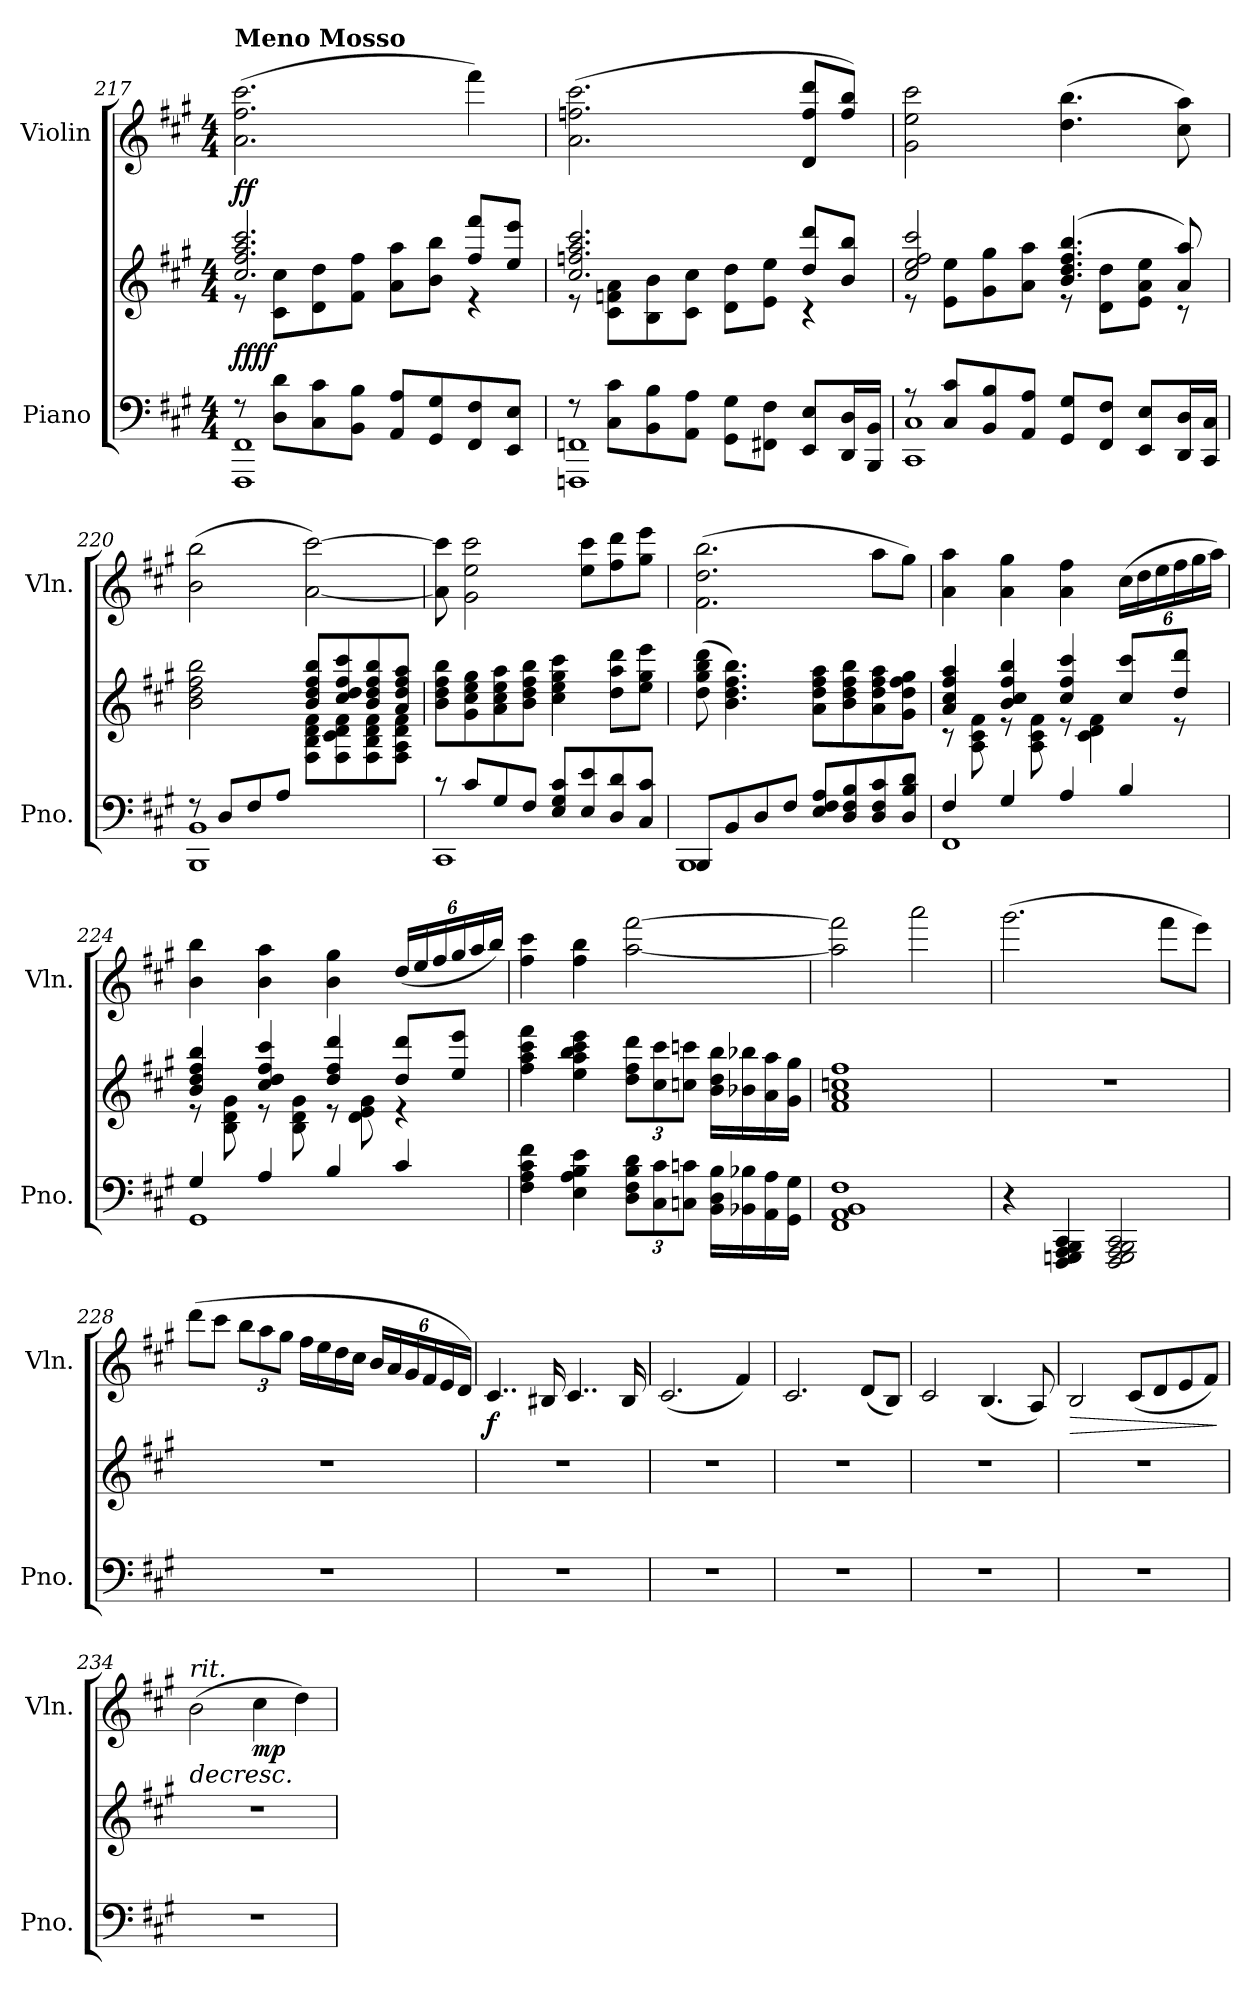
**kern	**kern	**dynam	**kern	**dynam
*part2	*part2	*part2	*part1	*part1
*staff3	*staff2	*staff2/3	*staff1	*staff1
*I"Piano	*	*	*I"Violin	*
*I'Pno.	*	*	*I'Vln.	*
*clefF4	*clefG2	*	*clefG2	*
*k[f#c#g#]	*k[f#c#g#]	*	*k[f#c#g#]	*
*M4/4	*M4/4	*	*M4/4	*
*MM95	*MM95	*	*MM95	*
=217	=217	=217	=217	=217
*^	*^	*	*	*
!	!	!	!	!	!LO:TX:a:B:t=Meno Mosso	!
!	!	!	!	!LO:DY:b	!	!
!	!	!	!	!LO:DY:n=1:b	!	!LO:DY:b
8r	1FFF# 1FF#	2.cc#/ 2.ff#/ 2.aa/ 2.ccc#/	8r	ff ff	(2.a\ 2.ff#\ 2.ccc#\	ff
8D\ 8d\L	.	.	8c#\ 8cc#\L	.	.	.
8C#\ 8c#\	.	.	8d\ 8dd\	.	.	.
8BB\ 8B\J	.	.	8f#\ 8ff#\J	.	.	.
8AA/ 8A/L	.	.	8a\ 8aa\L	.	.	.
8GG#/ 8G#/	.	.	8b\ 8bb\J	.	.	.
8FF#/ 8F#/	.	8ff#/ 8fff#/L	4r	.	4fff#\)	.
8EE/ 8E/J	.	8ee/ 8eee/J	.	.	.	.
!!LO:LB:g=z
=218	=218	=218	=218	=218	=218	=218
8r	1FFFn 1FFn	2.cc#/ 2.ffn/ 2.aa/ 2.ccc#/	8r	.	(2.a\ 2.ffn\ 2.ccc#\	.
8C#\ 8c#\L	.	.	8c#\ 8fn\ 8a\L	.	.	.
8BB\ 8B\	.	.	8B\ 8b\	.	.	.
8AA\ 8A\J	.	.	8c#\ 8cc#\J	.	.	.
8GG#\ 8G#\L	.	.	8d\ 8dd\L	.	.	.
8FF#X\ 8F#\J	.	.	8e\ 8ee\J	.	.	.
8EE/ 8E/L	.	8dd/ 8ddd/L	4r	.	8d/ 8ff/ 8ddd/L	.
16DD/ 16D/L	.	8b/ 8bb/J	.	.	8ff/ 8bb/J)	.
16BBB/ 16BB/JJ	.	.	.	.	.	.
=219	=219	=219	=219	=219	=219	=219
8r	1CC# 1C#	2cc#/ 2ee/ 2ff#/ 2ccc#/	8r	.	2g#\ 2ee\ 2ccc#\	.
8C#/ 8c#/L	.	.	8e\ 8ee\L	.	.	.
8BB/ 8B/	.	.	8g#\ 8gg#\	.	.	.
8AA/ 8A/J	.	.	8a\ 8aa\J	.	.	.
8GG#/ 8G#/L	.	(4.b/ 4.dd/ 4.ff#/ 4.bb/	8r	.	(4.dd\ 4.bb\	.
8FF#/ 8F#/J	.	.	8d\ 8dd\L	.	.	.
8EE/ 8E/L	.	.	8e\ 8a\ 8ee\J	.	.	.
16DD/ 16D/L	.	8a/ 8aa/)	8r	.	8cc#\ 8aa\)	.
16CC#/ 16C#/JJ	.	.	.	.	.	.
=220	=220	=220	=220	=220	=220	=220
8r	1BBB 1BB	2b\ 2dd\ 2ff#\ 2bb\	2ryy	.	(2b\ 2bb\	.
8D/L	.	.	.	.	.	.
8F#/	.	.	.	.	.	.
8A/J	.	.	.	.	.	.
2ryy	.	8b/ 8dd/ 8ff#/ 8bb/L	8F#\ 8B\ 8d\ 8f#\L	.	[2a\ [2ccc#\)	.
.	.	8cc#/ 8dd/ 8ff#/ 8ccc#/	8F#\ 8c#\ 8d\ 8f#\	.	.	.
.	.	8b/ 8dd/ 8ff#/ 8bb/	8F#\ 8B\ 8d\ 8f#\	.	.	.
.	.	8a/ 8dd/ 8ff#/ 8aa/J	8F#\ 8A\ 8d\ 8f#\J	.	.	.
*	*	*v	*v	*	*	*
=221	=221	=221	=221	=221	=221
8r	1CC#	8b\ 8dd\ 8ff#\ 8bb\L	.	8a\] 8ccc#\]	.
8c#/L	.	8g#\ 8cc#\ 8ee\ 8gg#\	.	2g#\ 2ee\ 2ccc#\	.
8G#/	.	8a\ 8cc#\ 8ee\ 8aa\	.	.	.
8F#/J	.	8b\ 8dd\ 8ff#\ 8bb\J	.	.	.
8E/ 8G#/ 8c#/L	.	4cc#\ 4ee\ 4gg#\ 4ccc#\	.	.	.
8E/ 8e/	.	.	.	8ee\ 8ccc#\L	.
8D/ 8d/	.	8dd\ 8aa\ 8ddd\L	.	8ff#\ 8ddd\	.
8C#/ 8c#/J	.	8ee\ 8gg#\ 8eee\J	.	8gg#\ 8eee\J	.
!!LO:LB:g=z
=222	=222	=222	=222	=222	=222
8BBB/L	1BBB	(8dd\ 8gg#\ 8bb\ 8ddd\	.	(2.f#\ 2.dd\ 2.bb\	.
8BB/	.	4.b\ 4.dd\ 4.ff#\ 4.bb\)	.	.	.
8D/	.	.	.	.	.
8F#/J	.	.	.	.	.
8E/ 8F#/ 8A/L	.	8a\ 8dd\ 8ff#\ 8aa\L	.	.	.
8D/ 8F#/ 8B/	.	8b\ 8dd\ 8ff#\ 8bb\	.	.	.
8D/ 8F#/ 8c#/	.	8a\ 8dd\ 8ff#\ 8aa\	.	8aa\L	.
8D/ 8B/ 8d/J	.	8g#\ 8dd\ 8ff#\ 8gg#\J	.	8gg#\J)	.
=223	=223	=223	=223	=223	=223
*	*	*^	*	*	*
4F#/	1FF#	4a/ 4cc#/ 4ff#/ 4aa/	8r	.	4a\ 4aa\	.
.	.	.	8A\ 8c#\ 8f#\	.	.	.
4G#/	.	4b/ 4cc#/ 4ff#/ 4bb/	8r	.	4a\ 4gg#\	.
.	.	.	8A\ 8c#\ 8f#\	.	.	.
4A/	.	4cc#/ 4ff#/ 4ccc#/	8r	.	4a\ 4ff#\	.
.	.	.	4c#\ 4d\ 4f#\	.	.	.
*	*	*	*	*	*Xbrackettup	*
4B/	.	8cc#/ 8ccc#/L	.	.	(24cc#\LL	.
.	.	.	.	.	24dd\	.
.	.	.	.	.	24ee\	.
.	.	8dd/ 8ddd/J	8r	.	24ff#\	.
.	.	.	.	.	24gg#\	.
.	.	.	.	.	24aa\JJ)	.
=224	=224	=224	=224	=224	=224	=224
4G#/	1GG#	4b/ 4dd/ 4ff#/ 4bb/	8r	.	4b\ 4bb\	.
.	.	.	8B\ 8d\ 8g#\	.	.	.
4A/	.	4cc#/ 4dd/ 4ff#/ 4ccc#/	8r	.	4b\ 4aa\	.
.	.	.	8B\ 8d\ 8g#\	.	.	.
4B/	.	4dd/ 4ff#/ 4ddd/	8r	.	4b\ 4gg#\	.
.	.	.	8d\ 8e\ 8g#\	.	.	.
4c#/	.	8dd/ 8ddd/L	4r	.	(24dd/LL	.
.	.	.	.	.	24ee/	.
.	.	.	.	.	24ff#/	.
.	.	8ee/ 8eee/J	.	.	24gg#/	.
.	.	.	.	.	24aa/	.
.	.	.	.	.	24bb/JJ)	.
*v	*v	*	*	*	*	*
*	*v	*v	*	*	*
!!LO:PB:g=z
=225	=225	=225	=225	=225
4F#\ 4A\ 4c#\ 4f#\	4ff#\ 4aa\ 4ccc#\ 4fff#\	.	4ff#\ 4ccc#\	.
4E\ 4A\ 4B\ 4e\	4ee\ 4aa\ 4bb\ 4ccc#\ 4eee\	.	4ff#\ 4bb\	.
*Xbrackettup	*Xbrackettup	*	*	*
12D\ 12F#\ 12B\ 12d\L	12dd\ 12ff#\ 12ddd\L	.	[2aa\ [2fff#\	.
12C#\ 12c#\	12cc#\ 12ccc#\	.	.	.
12Cn\ 12cn\J	12ccn\ 12cccn\J	.	.	.
16BB\ 16D\ 16B\LL	16b\ 16dd\ 16bb\LL	.	.	.
16BB-X\ 16B-X\	16b-X\ 16bb-X\	.	.	.
16AA\ 16A\	16a\ 16aa\	.	.	.
16GG#\ 16G#\JJ	16g#\ 16gg#\JJ	.	.	.
=226	=226	=226	=226	=226
1FF# 1AA 1BB 1F#	1f# 1a 1ccn 1ff#	.	2aa\] 2fff#\]	.
.	.	.	2aaa\	.
=227	=227	=227	=227	=227
4r	1r	.	(2.ggg#\	.
4FFF#/ 4GGGn/ 4AAA/ 4BBB/ 4CC#/	.	.	.	.
2FFF#/ 2GGG/ 2AAA/ 2BBB/ 2CC#/	.	.	.	.
.	.	.	8fff#\L	.
.	.	.	8eee\J)	.
=228	=228	=228	=228	=228
1r	1r	.	(8ddd\L	.
.	.	.	8ccc#\J	.
.	.	.	12bb\L	.
.	.	.	12aa\	.
.	.	.	12gg#\J	.
.	.	.	16ff#\LL	.
.	.	.	16ee\	.
.	.	.	16dd\	.
.	.	.	16cc#\JJ	.
.	.	.	24b/LL	.
.	.	.	24a/	.
.	.	.	24g#/	.
.	.	.	24f#/	.
.	.	.	24e/	.
.	.	.	24d/JJ)	.
=229	=229	=229	=229	=229
!	!	!	!	!LO:DY:b
1r	1r	.	4..c#/	f
.	.	.	16B#X/	.
.	.	.	4..c#/	.
.	.	.	16B#/	.
!!LO:LB:g=z
=230	=230	=230	=230	=230
1r	1r	.	(2.c#/	.
.	.	.	4f#/)	.
=231	=231	=231	=231	=231
1r	1r	.	2.c#/	.
.	.	.	(8d/L	.
.	.	.	8B/J)	.
=232	=232	=232	=232	=232
1r	1r	.	2c#/	.
.	.	.	(4.B/	.
.	.	.	8A/)	.
=233	=233	=233	=233	=233
!	!	!	!	!LO:HP:b
1r	1r	.	2B/	>
.	.	.	(8c#/L	.
.	.	.	8d/	.
.	.	.	8e/	.
.	.	.	8f#/J)	.
.	.	.	.	]
=234	=234	=234	=234	=234
!	!	!	!LO:TX:a:i:t=rit.	!
!	!	!	!	!LO:HP:b
1r	1r	.	(2b\	>
!	!	!	!	!LO:DY:b
.	.	.	4cc#\	mp
.	.	.	4dd\)	.
.	.	.	.	]
=	=	=	=	=
*-	*-	*-	*-	*-
